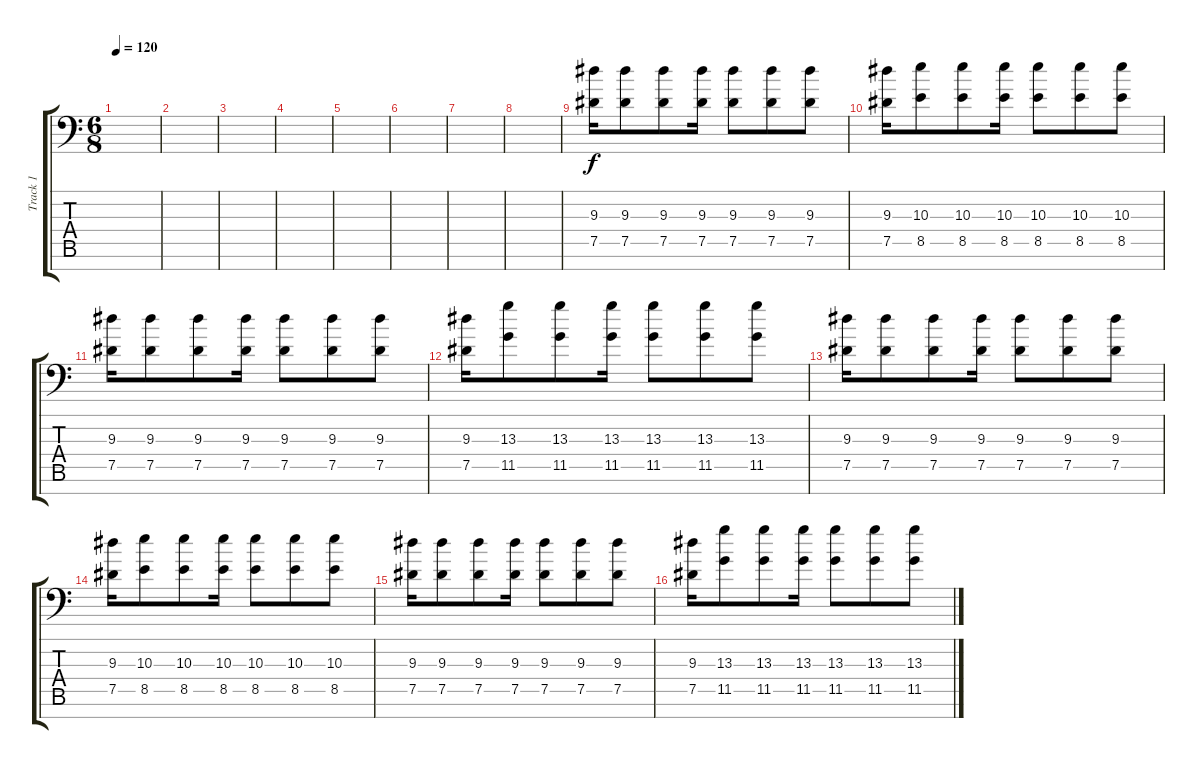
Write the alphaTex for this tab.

\track ("Track 1" "Track 1") {instrument electricguitarjazz}
\staff {score tabs}
\tuning (Eb4 Bb3 Gb3 Db3 Ab2 Eb2 Bb1) {hide}
\ts (6 8)
\tempo 120
\clef f4
\ks c
|
|
|
|
|
|
|
|
(9.3 7.5).16 (9.3 7.5).8 (9.3 7.5).8 (9.3 7.5).16 (9.3 7.5).8 (9.3 7.5).8 (9.3 7.5).8 |
(9.3 7.5).16 (10.3 8.5).8 (10.3 8.5).8 (10.3 8.5).16 (10.3 8.5).8 (10.3 8.5).8 (10.3 8.5).8 |
(9.3 7.5).16 (9.3 7.5).8 (9.3 7.5).8 (9.3 7.5).16 (9.3 7.5).8 (9.3 7.5).8 (9.3 7.5).8 |
(9.3 7.5).16 (13.3 11.5).8 (13.3 11.5).8 (13.3 11.5).16 (13.3 11.5).8 (13.3 11.5).8 (13.3 11.5).8 |
(9.3 7.5).16 (9.3 7.5).8 (9.3 7.5).8 (9.3 7.5).16 (9.3 7.5).8 (9.3 7.5).8 (9.3 7.5).8 |
(9.3 7.5).16 (10.3 8.5).8 (10.3 8.5).8 (10.3 8.5).16 (10.3 8.5).8 (10.3 8.5).8 (10.3 8.5).8 |
(9.3 7.5).16 (9.3 7.5).8 (9.3 7.5).8 (9.3 7.5).16 (9.3 7.5).8 (9.3 7.5).8 (9.3 7.5).8 |
(9.3 7.5).16 (13.3 11.5).8 (13.3 11.5).8 (13.3 11.5).16 (13.3 11.5).8 (13.3 11.5).8 (13.3 11.5).8
